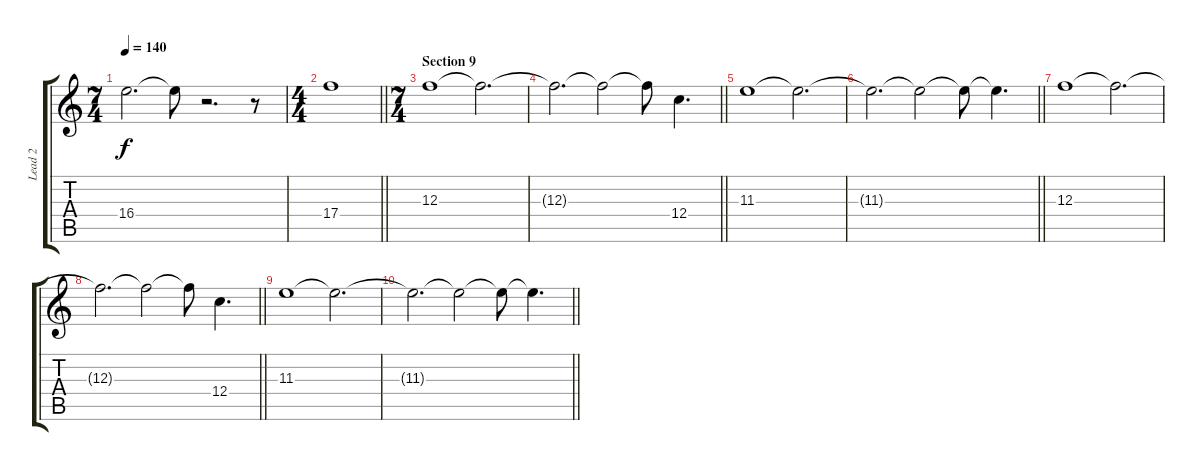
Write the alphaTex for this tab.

\track ("Lead 2" "Lead 2") {instrument overdrivenguitar}
\staff {score tabs}
\tuning (D4 A3 F3 C3 G2 C2) {hide}
\ts (7 4)
\tempo 140
\clef g2
\ks c
16.4.2{d dy f} 16.4{t}.8 r.2{d} r.8 |
\ts (4 4)
\barLineRight lightlight
17.4.1 |
\ts (7 4)
\section ("" "Section 9")
12.3.1 12.3{t}.2{d} |
\barLineRight lightlight
12.3{t}.2{d} 12.3{t}.2 12.3{t}.8 12.4.4{d} |
11.3.1 11.3{t}.2{d} |
\barLineRight lightlight
11.3{t}.2{d} 11.3{t}.2 11.3{t}.8 11.3{t}.4{d} |
12.3.1 12.3{t}.2{d} |
\barLineRight lightlight
12.3{t}.2{d} 12.3{t}.2 12.3{t}.8 12.4.4{d} |
11.3.1 11.3{t}.2{d} |
\barLineRight lightlight
11.3{t}.2{d} 11.3{t}.2 11.3{t}.8 11.3{t}.4{d}
